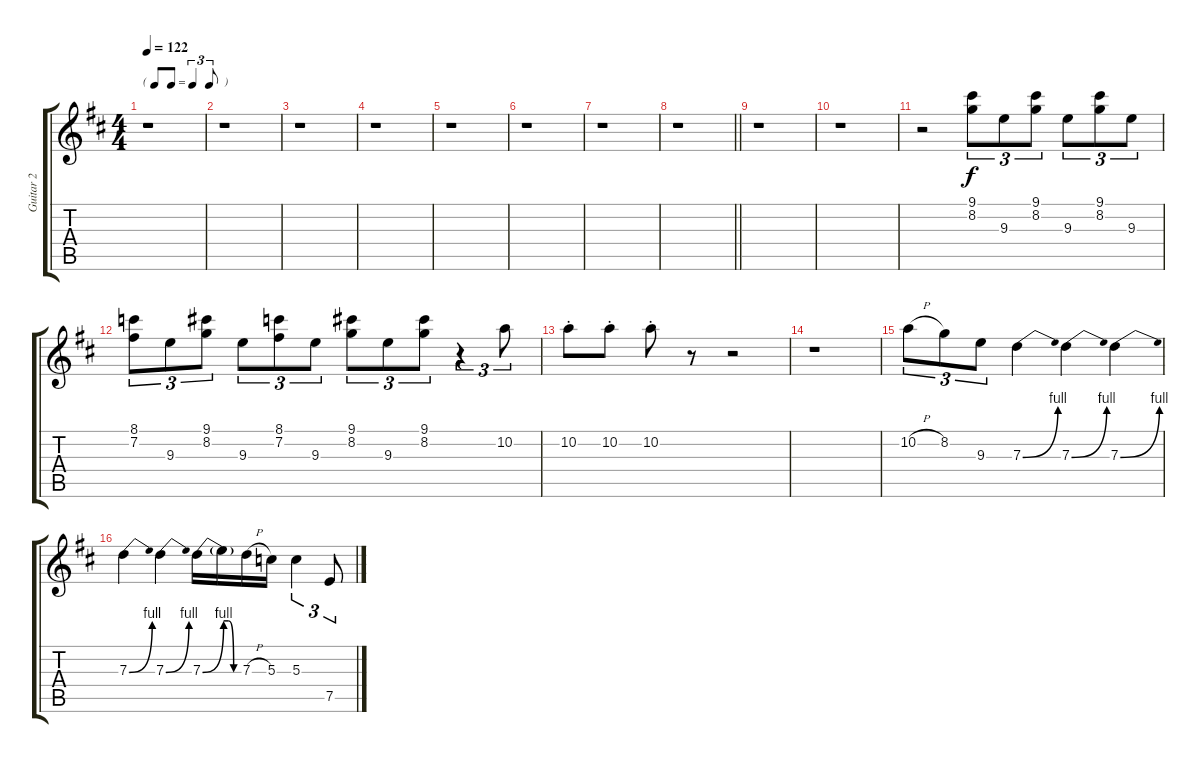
\track ("Guitar 2" "Guitar 2") {instrument electricguitarclean}
\staff {score tabs}
\tuning (E4 B3 G3 D3 A2 E2) {hide}
\ts (4 4)
\tf triplet8th
\tempo 122
\clef g2
\ks d
r.1{dy f} |
r.1 |
r.1 |
r.1 |
r.1 |
r.1 |
r.1 |
\barLineRight lightlight
r.1 |
r.1 |
r.1 |
r.2 (9.1 8.2).8{tu (3 2)} 9.3.8{tu (3 2)} (9.1 8.2).8{tu (3 2)} 9.3.8{tu (3 2)} (9.1 8.2).8{tu (3 2)} 9.3.8{tu (3 2)} |
(8.1 7.2).8{tu (3 2)} 9.3.8{tu (3 2)} (9.1 8.2).8{tu (3 2)} 9.3.8{tu (3 2)} (8.1 7.2).8{tu (3 2)} 9.3.8{tu (3 2)} (9.1 8.2).8{tu (3 2)} 9.3.8{tu (3 2)} (9.1 8.2).8{tu (3 2)} r.4{tu (3 2)} 10.2.8{tu (3 2)} |
10.2{st}.8 10.2{st}.8 10.2{st}.8 r.8 r.2 |
r.1 |
10.2{h}.8{tu (3 2)} 8.2.8{tu (3 2)} 9.3.8{tu (3 2)} 7.3{be (bend 0 0 60 4)}.4 7.3{be (bend 0 0 60 4)}.4 7.3{be (bend 0 0 60 4)}.4 |
7.3{be (bend 0 0 60 4)}.4 7.3{be (bend 0 0 60 4)}.4 7.3{be (bend 0 0 60 4)}.16 7.3{be (custom 0 4 20 4 40 0 60 0) t}.16 7.3{h}.16 5.3.16 5.3.4{tu (3 2)} 7.5.8{tu (3 2)}
